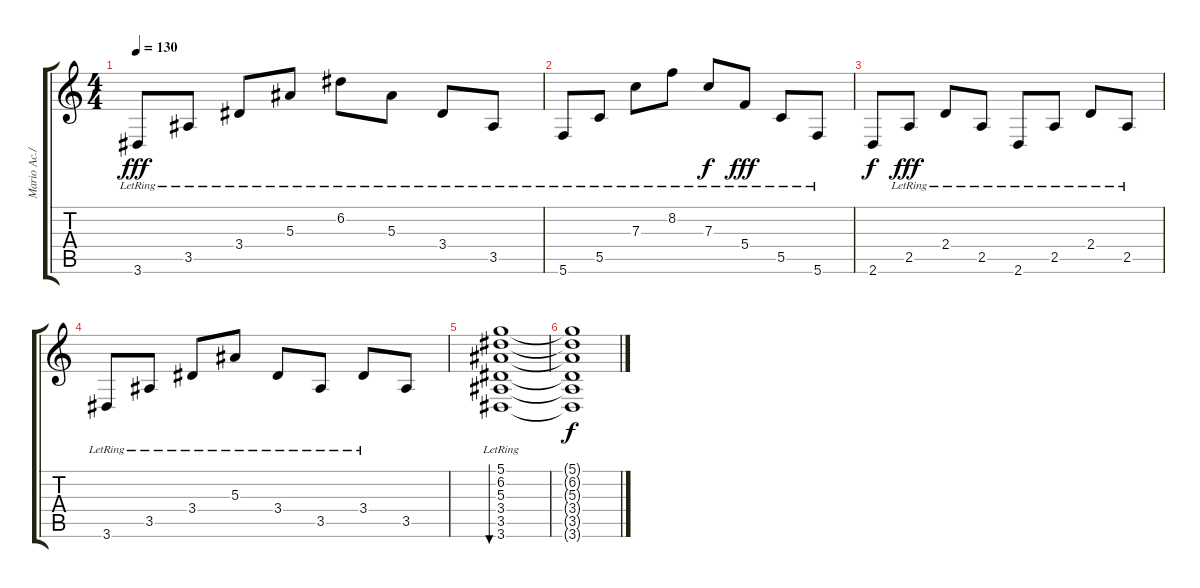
\track ("Mario Ac./Dist." "Mario Ac./") {instrument acousticguitarsteel}
\staff {score tabs}
\tuning (D4 A3 F3 C3 G2 C2) {hide}
\ts (4 4)
\tempo 130
\clef g2
\ks c
3.6{lr}.8{dy fff} 3.5{lr}.8 3.4{lr}.8 5.3{lr}.8 6.2{lr}.8 5.3{lr}.8 3.4{lr}.8 3.5{lr}.8 |
5.6{lr}.8 5.5{lr}.8 7.3{lr}.8 8.2{lr}.8 7.3{lr}.8{dy f} 5.4{lr}.8{dy fff} 5.5{lr}.8 5.6{lr}.8 |
2.6.8{dy f} 2.5{lr}.8{dy fff} 2.4{lr}.8 2.5{lr}.8 2.6{lr}.8 2.5{lr}.8 2.4{lr}.8 2.5{lr}.8 |
3.6{lr}.8 3.5{lr}.8 3.4{lr}.8 5.3{lr}.8 3.4{lr}.8 3.5{lr}.8 3.4{lr}.8 3.5.8 |
(5.1{lr} 6.2{lr} 5.3{lr} 3.4{lr} 3.5{lr} 3.6{lr}).1{bu 240} |
(5.1{t} 6.2{t} 5.3{t} 3.4{t} 3.5{t} 3.6{t}).1{dy f}
